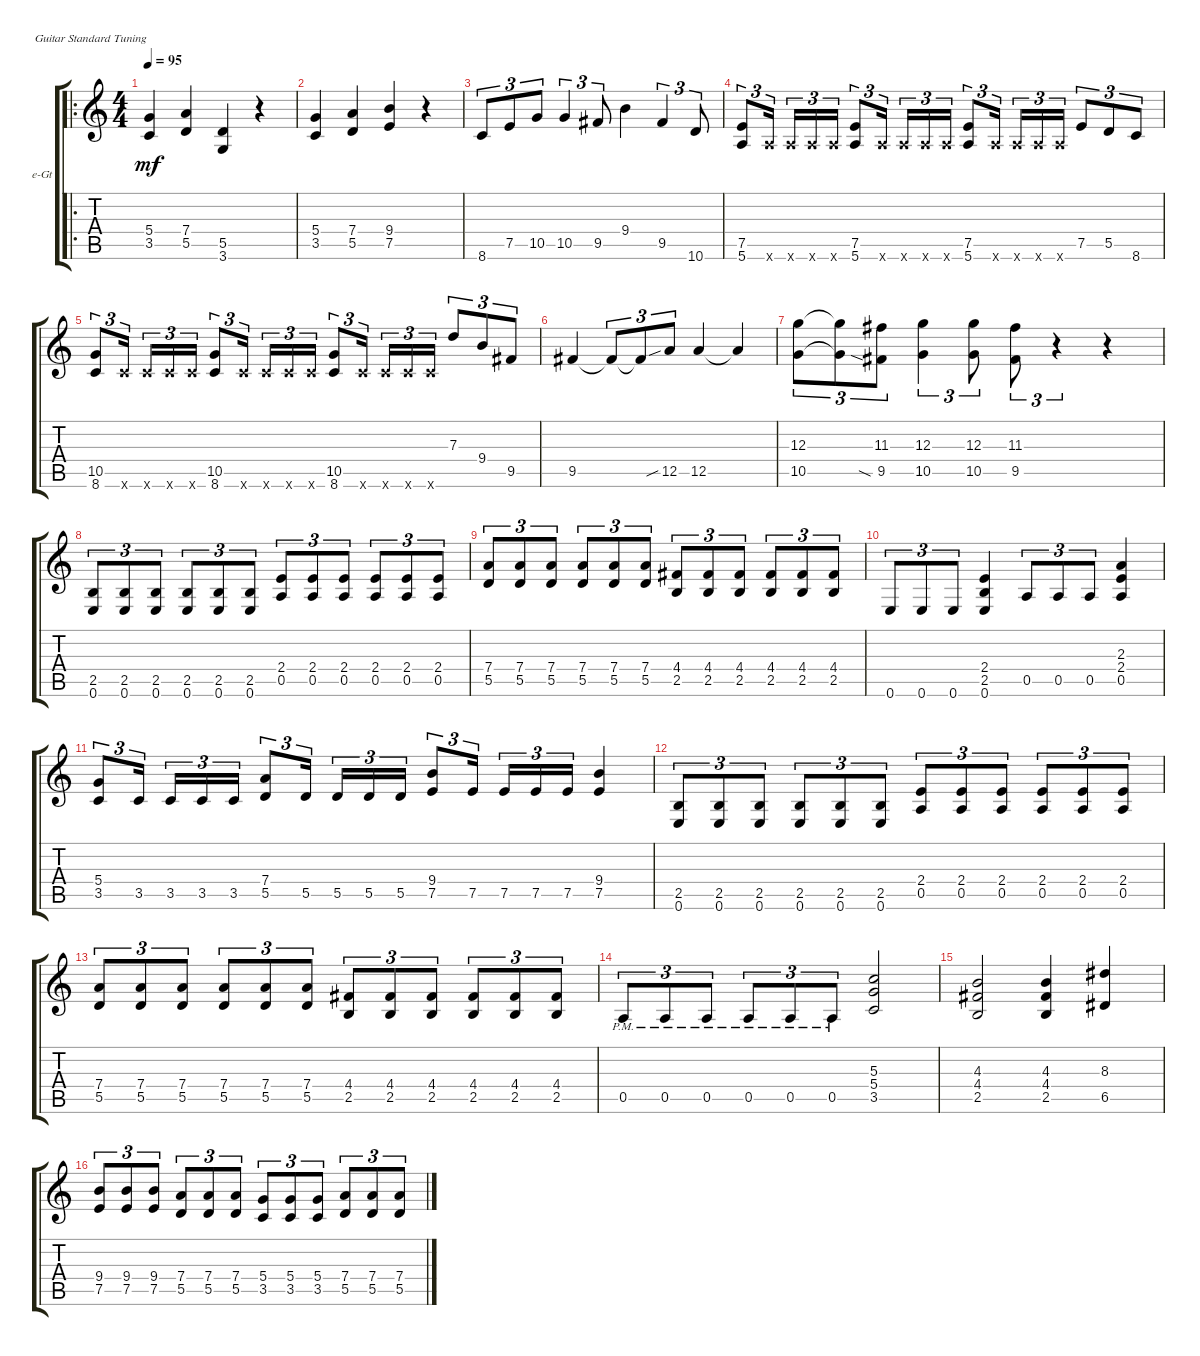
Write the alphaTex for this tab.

\defaultSystemsLayout 4
\bracketExtendMode groupsimilarinstruments
\firstSystemTrackNameOrientation horizontal
\otherSystemsTrackNameOrientation horizontal
\track ("Guitar 2" "e-Gt") {instrument acousticguitarsteel}
\staff {score tabs}
\tuning (E4 B3 G3 D3 A2 E2)
\ro
\ts (4 4)
\tempo 95
\clef g2
\ks c
(3.5 5.4).4{dy mf} (7.4 5.5).4 (5.5 3.6).4 r.4 |
(3.5 5.4).4 (7.4 5.5).4 (7.5 9.4).4 r.4 |
8.6.8{tu (3 2)} 7.5.8{tu (3 2)} 10.5.8{tu (3 2)} 10.5.4{tu (3 2)} 9.5.8{tu (3 2)} 9.4.4 9.5.4{tu (3 2)} 10.6.8{tu (3 2)} |
(5.6 7.5).8{tu (3 2)} 5.6{x}.16{tu (3 2)} 5.6{x}.16{tu (3 2)} 5.6{x}.16{tu (3 2)} 5.6{x}.16{tu (3 2)} (5.6 7.5).8{tu (3 2)} 5.6{x}.16{tu (3 2)} 5.6{x}.16{tu (3 2)} 5.6{x}.16{tu (3 2)} 5.6{x}.16{tu (3 2)} (5.6 7.5).8{tu (3 2)} 5.6{x}.16{tu (3 2)} 5.6{x}.16{tu (3 2)} 5.6{x}.16{tu (3 2)} 5.6{x}.16{tu (3 2)} 7.5.8{tu (3 2)} 5.5.8{tu (3 2)} 8.6.8{tu (3 2)} |
(8.6 10.5).8{tu (3 2)} 8.6{x}.16{tu (3 2)} 8.6{x}.16{tu (3 2)} 8.6{x}.16{tu (3 2)} 8.6{x}.16{tu (3 2)} (8.6 10.5).8{tu (3 2)} 8.6{x}.16{tu (3 2)} 8.6{x}.16{tu (3 2)} 8.6{x}.16{tu (3 2)} 8.6{x}.16{tu (3 2)} (8.6 10.5).8{tu (3 2)} 8.6{x}.16{tu (3 2)} 8.6{x}.16{tu (3 2)} 8.6{x}.16{tu (3 2)} 8.6{x}.16{tu (3 2)} 7.3.8{tu (3 2)} 9.4.8{tu (3 2)} 9.5.8{tu (3 2)} |
9.5.4 9.5{t}.8{tu (3 2)} 9.5{t}.8{tu (3 2)} 12.5{sib}.8{tu (3 2)} 12.5.4 12.5{t}.4 |
(10.5 12.3).8{tu (3 2)} (12.3{t} 10.5{t}).8{tu (3 2)} (11.3 9.5{sia}).8{tu (3 2)} (10.5 12.3).4{tu (3 2)} (12.3 10.5).8{tu (3 2)} (9.5 11.3).8{tu (3 2)} r.4{tu (3 2)} r.4 |
(2.5 0.6).8{tu (3 2)} (0.6 2.5).8{tu (3 2)} (2.5 0.6).8{tu (3 2)} (0.6 2.5).8{tu (3 2)} (2.5 0.6).8{tu (3 2)} (0.6 2.5).8{tu (3 2)} (0.5 2.4).8{tu (3 2)} (2.4 0.5).8{tu (3 2)} (0.5 2.4).8{tu (3 2)} (2.4 0.5).8{tu (3 2)} (0.5 2.4).8{tu (3 2)} (2.4 0.5).8{tu (3 2)} |
(5.5 7.4).8{tu (3 2)} (7.4 5.5).8{tu (3 2)} (5.5 7.4).8{tu (3 2)} (7.4 5.5).8{tu (3 2)} (5.5 7.4).8{tu (3 2)} (7.4 5.5).8{tu (3 2)} (2.5 4.4).8{tu (3 2)} (4.4 2.5).8{tu (3 2)} (2.5 4.4).8{tu (3 2)} (4.4 2.5).8{tu (3 2)} (2.5 4.4).8{tu (3 2)} (4.4 2.5).8{tu (3 2)} |
0.6.8{tu (3 2)} 0.6.8{tu (3 2)} 0.6.8{tu (3 2)} (0.6 2.5 2.4).4 0.5.8{tu (3 2)} 0.5.8{tu (3 2)} 0.5.8{tu (3 2)} (0.5 2.4 2.3).4 |
(5.4 3.5).8{tu (3 2)} 3.5.16{tu (3 2)} 3.5.16{tu (3 2)} 3.5.16{tu (3 2)} 3.5.16{tu (3 2)} (5.5 7.4).8{tu (3 2)} 5.5.16{tu (3 2)} 5.5.16{tu (3 2)} 5.5.16{tu (3 2)} 5.5.16{tu (3 2)} (7.5 9.4).8{tu (3 2)} 7.5.16{tu (3 2)} 7.5.16{tu (3 2)} 7.5.16{tu (3 2)} 7.5.16{tu (3 2)} (7.5 9.4).4 |
(0.6 2.5).8{tu (3 2)} (2.5 0.6).8{tu (3 2)} (0.6 2.5).8{tu (3 2)} (2.5 0.6).8{tu (3 2)} (0.6 2.5).8{tu (3 2)} (2.5 0.6).8{tu (3 2)} (0.5 2.4).8{tu (3 2)} (2.4 0.5).8{tu (3 2)} (0.5 2.4).8{tu (3 2)} (2.4 0.5).8{tu (3 2)} (0.5 2.4).8{tu (3 2)} (2.4 0.5).8{tu (3 2)} |
(5.5 7.4).8{tu (3 2)} (7.4 5.5).8{tu (3 2)} (5.5 7.4).8{tu (3 2)} (7.4 5.5).8{tu (3 2)} (5.5 7.4).8{tu (3 2)} (7.4 5.5).8{tu (3 2)} (2.5 4.4).8{tu (3 2)} (4.4 2.5).8{tu (3 2)} (2.5 4.4).8{tu (3 2)} (4.4 2.5).8{tu (3 2)} (2.5 4.4).8{tu (3 2)} (4.4 2.5).8{tu (3 2)} |
0.5{pm}.8{tu (3 2)} 0.5{pm}.8{tu (3 2)} 0.5{pm}.8{tu (3 2)} 0.5{pm}.8{tu (3 2)} 0.5{pm}.8{tu (3 2)} 0.5{pm}.8{tu (3 2)} (3.5 5.4 5.3).2 |
(4.3 4.4 2.5).2 (2.5 4.4 4.3).4 (8.3 6.5).4 |
(7.5 9.4).8{tu (3 2)} (9.4 7.5).8{tu (3 2)} (7.5 9.4).8{tu (3 2)} (7.4 5.5).8{tu (3 2)} (5.5 7.4).8{tu (3 2)} (7.4 5.5).8{tu (3 2)} (3.5 5.4).8{tu (3 2)} (5.4 3.5).8{tu (3 2)} (3.5 5.4).8{tu (3 2)} (7.4 5.5).8{tu (3 2)} (5.5 7.4).8{tu (3 2)} (7.4 5.5).8{tu (3 2)}
